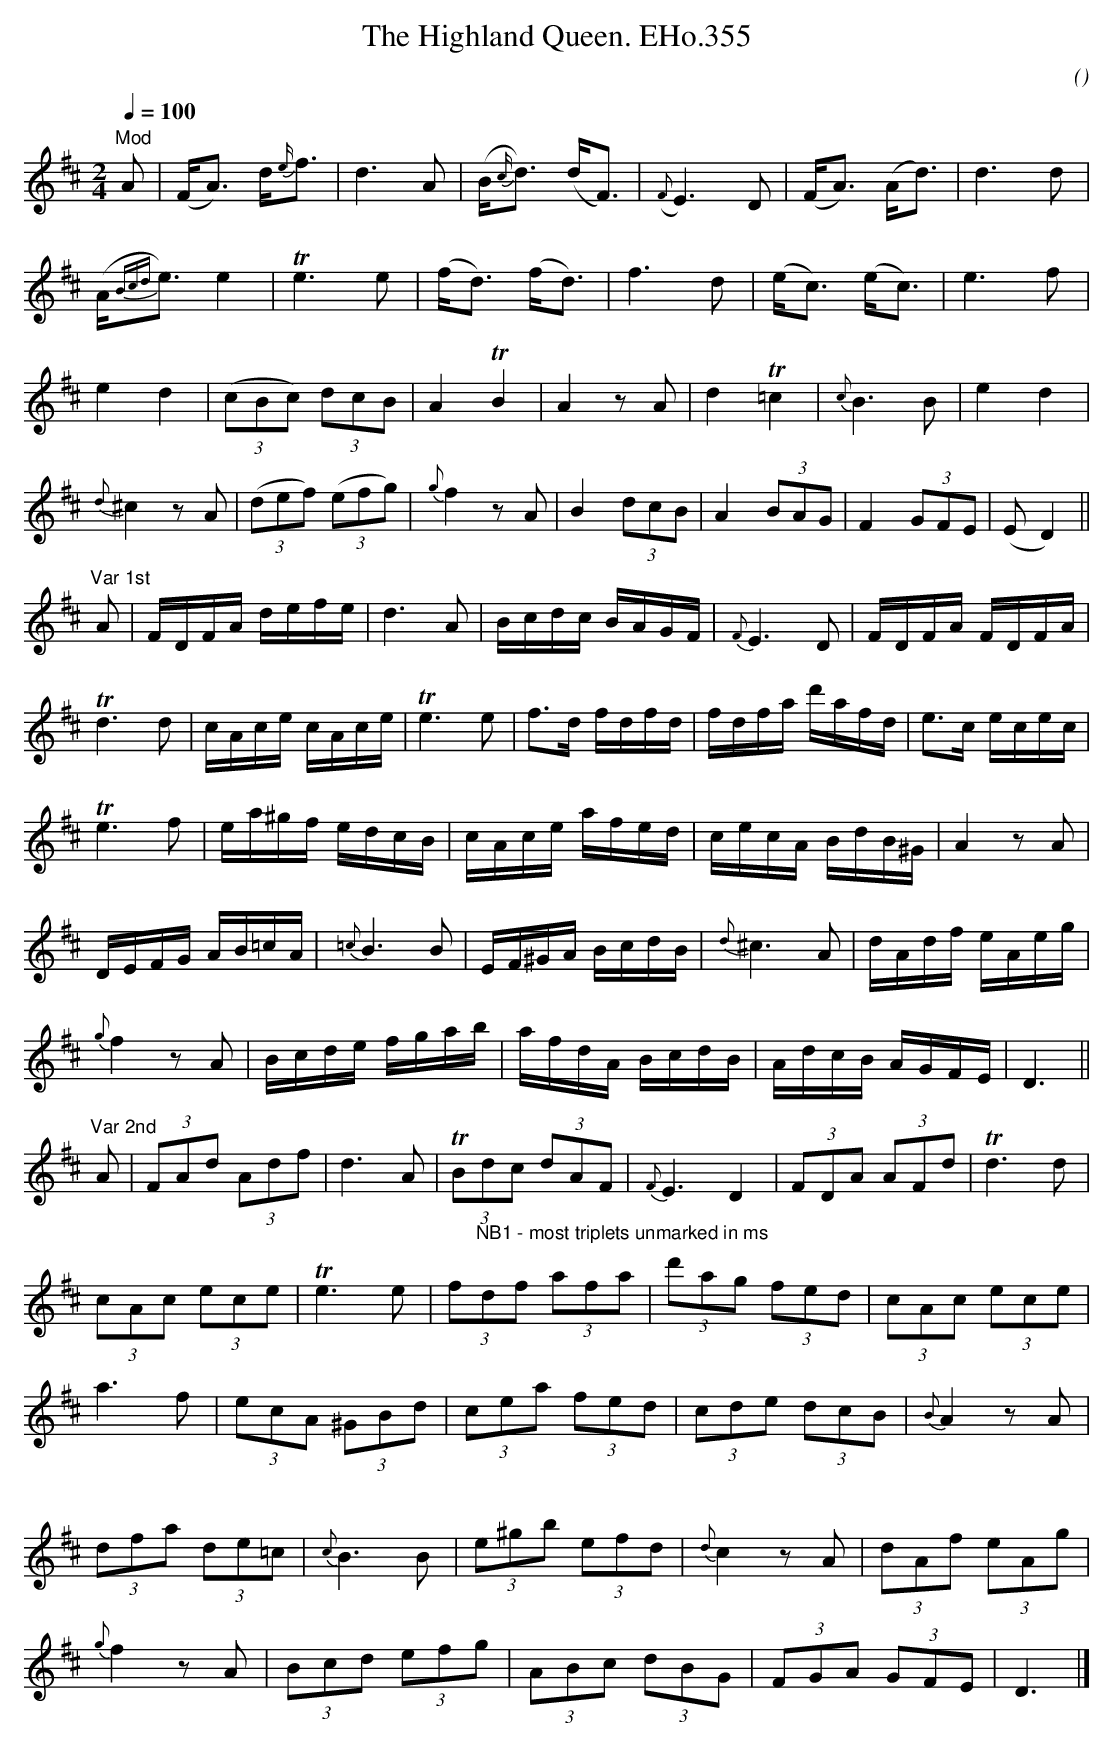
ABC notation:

X:1
T:Highland Queen. EHo.355, The
M:2/4
L:1/8
Q:1/4=100
C:
O:
K:D
"Mod"A | (F<A) d<{e/}f | d3A | (B<{c/}d) (d<F) | ({F}E3)D | (F<A) (A<d) | d3d |
(A<{Bcd}e) e2 | !trill!e3e | (f<d) (f<d) |f3d | (e<c) (e<c) | e3f |
e2d2 | (3(cBc) (3dcB | A2!trill!B2 | A2zA | d2!trill!=c2| {c}B3B | e2d2 |
{d}^c2zA | (3(def) (3(efg) | {g}f2zA | B2(3dcB | A2(3BAG | F2(3GFE | (ED2) ||
[L:1/16]"Var 1st" A2 | FDFA defe | d6 A2 | Bcdc BAGF |  {F}E6D2 | FDFA FDFA |
!trill!d6d2 | cAce cAce | !trill!e6e2 | f2>d2 fdfd | fdfa d'afd | e2>c2 ecec |
!trill!e6f2 | ea^gf edcB | cAce afed | cecA BdB^G | A4z2A2 |
DEFG AB=cA | {=c}B6B2 | EF^GA BcdB | {d}^c6A2 | dAdf eAeg |
{g}f4z2A2 |Bcde fgab | afdA BcdB | AdcB AGFE | D6 ||
[L:1/8]"Var 2nd" A | (3FAd (3Adf | d3A | !trill!(3B"_NB1 - most triplets unmarked in ms"dc (3dAF |\
{F}E3D2 | (3FDA (3AFd | !trill!d3d |
(3cAc (3ece | !trill!e3e | (3fdf (3afa | (3d'ag (3fed | (3cAc (3ece |
a3f | (3ecA (3^GBd | (3cea (3fed | (3cde (3dcB | {B}A2zA |
(3dfa (3de=c | {c}B3B | (3e^gb (3efd | {d}c2zA | (3dAf (3eAg |
{g}f2zA | (3Bcd (3efg | (3ABc (3dBG | (3FGA (3GFE | D3 |]
